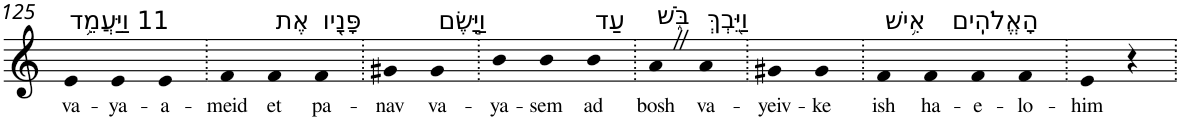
**kern	**text
*part1	*part1
*staff1	*staff1
*I"Piano	*
*I'Pno	*
!!LO:PB:g=z
*clefG2	*
*k[]	*
=125	=125
!LO:TX:a:t=11 וַיַּעֲמֵ֥ד	!
!	!LO:LY:b
4e	va-
!	!LO:LY:b
4e	-ya-
!	!LO:LY:b
4e	-a-
=126.	=126.
!	!LO:LY:b
4f	-meid
!LO:TX:a:t=אֶת	!
!	!LO:LY:b
4f	et
!LO:TX:a:t=פָּנָ֖יו	!
!	!LO:LY:b
4f	pa-
=127.	=127.
!	!LO:LY:b
4g#X	-nav
!LO:TX:a:t=וַיָּ֣שֶׂם	!
!	!LO:LY:b
4g#	va-
=128.	=128.
!	!LO:LY:b
4b	-ya-
!	!LO:LY:b
4b	-sem
!LO:TX:a:t=עַד	!
!	!LO:LY:b
4b	ad
=129.	=129.
!LO:TX:a:t=בֹּ֑שׁ	!
!	!LO:LY:b
4aZ	bosh
!LO:TX:a:t=וַיֵּ֖בְךְּ	!
!	!LO:LY:b
4a	va-
=130.	=130.
!	!LO:LY:b
4g#X	-yeiv-
!	!LO:LY:b
4g#	-ke
=131.	=131.
!LO:TX:a:t=אִ֥ישׁ	!
!	!LO:LY:b
4f	ish
!LO:TX:a:t=הָאֱלֹהִֽים	!
!	!LO:LY:b
4f	ha-
!	!LO:LY:b
4f	-e-
!	!LO:LY:b
4f	-lo-
=132.	=132.
!	!LO:LY:b
4e	-him
4r	.
=.	=.
*-	*-
